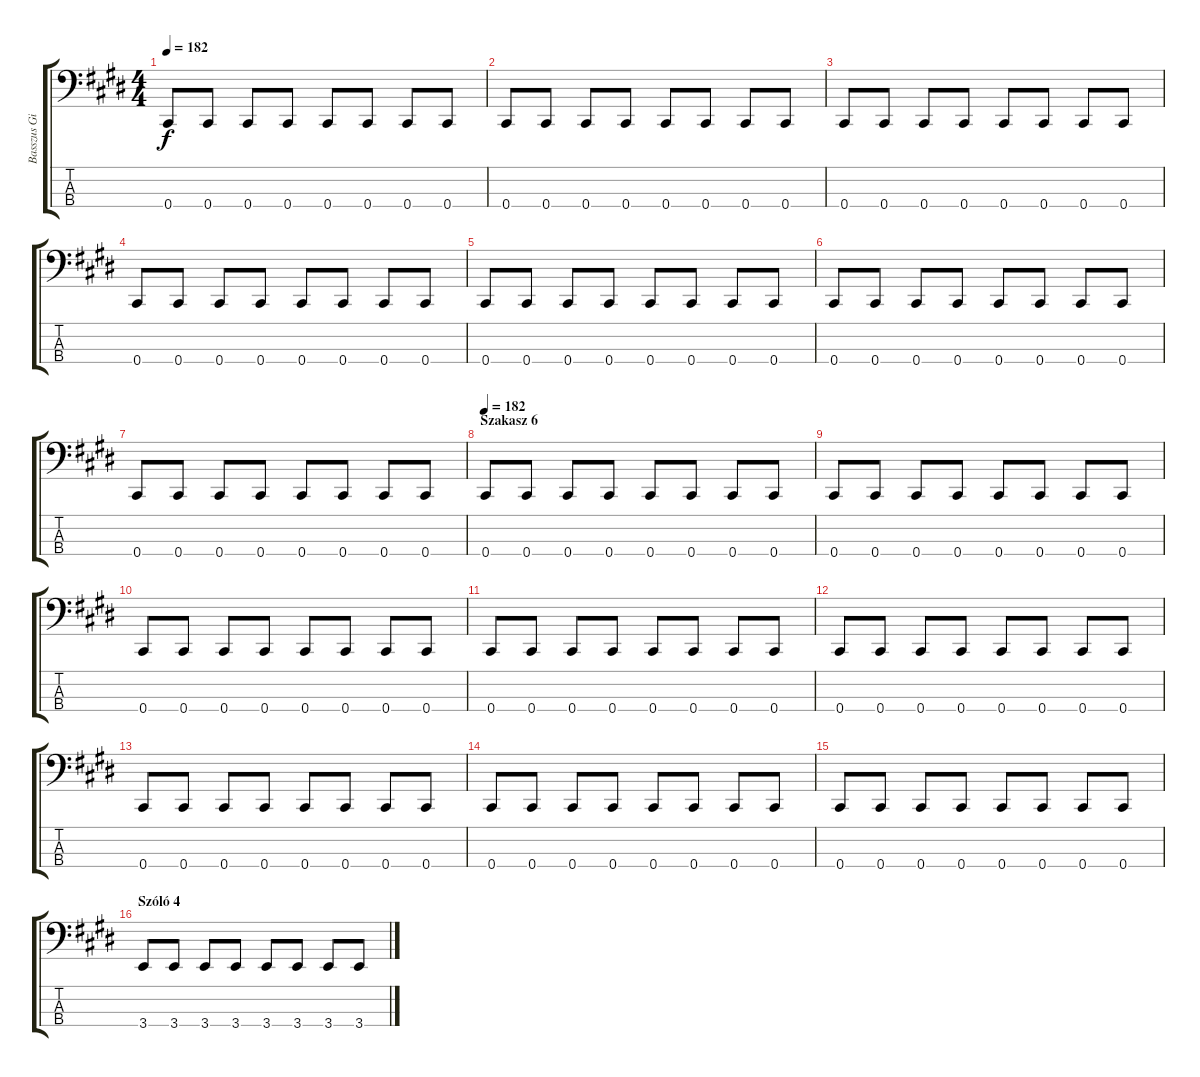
\track ("Basszus Gitár" "Basszus Gi") {instrument electricbassfinger}
\staff {score tabs}
\tuning (E2 B1 Gb1 Db1) {hide}
\ts (4 4)
\tempo 182
\clef f4
\ks c#minor
0.4.8{dy f} 0.4.8 0.4.8 0.4.8 0.4.8 0.4.8 0.4.8 0.4.8 |
0.4.8 0.4.8 0.4.8 0.4.8 0.4.8 0.4.8 0.4.8 0.4.8 |
0.4.8 0.4.8 0.4.8 0.4.8 0.4.8 0.4.8 0.4.8 0.4.8 |
0.4.8 0.4.8 0.4.8 0.4.8 0.4.8 0.4.8 0.4.8 0.4.8 |
0.4.8 0.4.8 0.4.8 0.4.8 0.4.8 0.4.8 0.4.8 0.4.8 |
0.4.8 0.4.8 0.4.8 0.4.8 0.4.8 0.4.8 0.4.8 0.4.8 |
0.4.8 0.4.8 0.4.8 0.4.8 0.4.8 0.4.8 0.4.8 0.4.8 |
\section ("" "Szakasz 6")
\tempo 182
0.4.8 0.4.8 0.4.8 0.4.8 0.4.8 0.4.8 0.4.8 0.4.8 |
0.4.8 0.4.8 0.4.8 0.4.8 0.4.8 0.4.8 0.4.8 0.4.8 |
0.4.8 0.4.8 0.4.8 0.4.8 0.4.8 0.4.8 0.4.8 0.4.8 |
0.4.8 0.4.8 0.4.8 0.4.8 0.4.8 0.4.8 0.4.8 0.4.8 |
0.4.8 0.4.8 0.4.8 0.4.8 0.4.8 0.4.8 0.4.8 0.4.8 |
0.4.8 0.4.8 0.4.8 0.4.8 0.4.8 0.4.8 0.4.8 0.4.8 |
0.4.8 0.4.8 0.4.8 0.4.8 0.4.8 0.4.8 0.4.8 0.4.8 |
0.4.8 0.4.8 0.4.8 0.4.8 0.4.8 0.4.8 0.4.8 0.4.8 |
\section ("" "Szóló 4")
3.4.8 3.4.8 3.4.8 3.4.8 3.4.8 3.4.8 3.4.8 3.4.8
